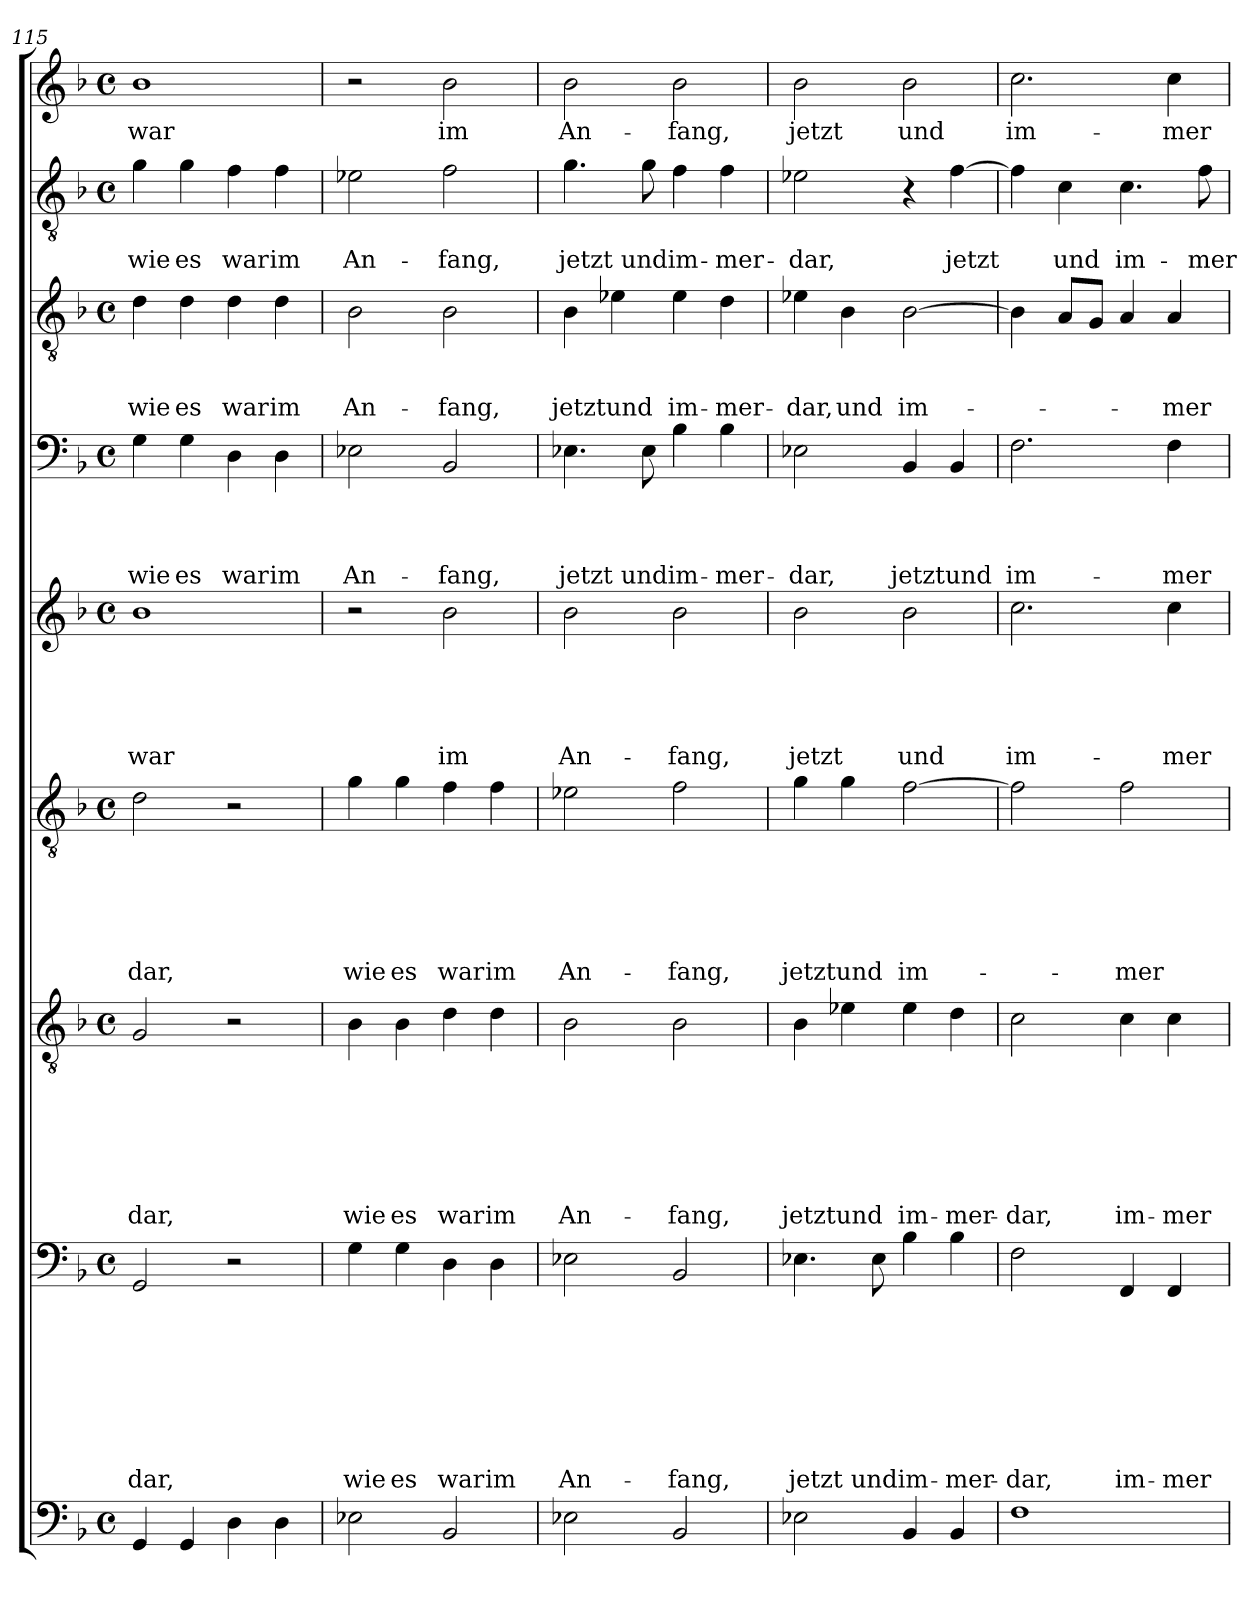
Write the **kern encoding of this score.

**kern	**kern	**text	**text	**text	**text	**text	**text	**text	**text	**kern	**text	**text	**text	**text	**text	**text	**text	**kern	**text	**text	**text	**text	**text	**text	**kern	**text	**text	**text	**text	**text	**kern	**text	**text	**text	**text	**kern	**text	**text	**text	**kern	**text	**text	**kern	**text
*part9	*part8	*part8	*part8	*part8	*part8	*part8	*part8	*part8	*part8	*part7	*part7	*part7	*part7	*part7	*part7	*part7	*part7	*part6	*part6	*part6	*part6	*part6	*part6	*part6	*part5	*part5	*part5	*part5	*part5	*part5	*part4	*part4	*part4	*part4	*part4	*part3	*part3	*part3	*part3	*part2	*part2	*part2	*part1	*part1
*staff9	*staff8	*staff8	*staff8	*staff8	*staff8	*staff8	*staff8	*staff8	*staff8	*staff7	*staff7	*staff7	*staff7	*staff7	*staff7	*staff7	*staff7	*staff6	*staff6	*staff6	*staff6	*staff6	*staff6	*staff6	*staff5	*staff5	*staff5	*staff5	*staff5	*staff5	*staff4	*staff4	*staff4	*staff4	*staff4	*staff3	*staff3	*staff3	*staff3	*staff2	*staff2	*staff2	*staff1	*staff1
*clefF4	*clefF4	*	*	*	*	*	*	*	*	*clefGv2	*	*	*	*	*	*	*	*clefGv2	*	*	*	*	*	*	*clefG2	*	*	*	*	*	*clefF4	*	*	*	*	*clefGv2	*	*	*	*clefGv2	*	*	*clefG2	*
*k[b-]	*k[b-]	*	*	*	*	*	*	*	*	*k[b-]	*	*	*	*	*	*	*	*k[b-]	*	*	*	*	*	*	*k[b-]	*	*	*	*	*	*k[b-]	*	*	*	*	*k[b-]	*	*	*	*k[b-]	*	*	*k[b-]	*
*F:	*F:	*	*	*	*	*	*	*	*	*F:	*	*	*	*	*	*	*	*F:	*	*	*	*	*	*	*F:	*	*	*	*	*	*F:	*	*	*	*	*F:	*	*	*	*F:	*	*	*F:	*
*M4/4	*M4/4	*	*	*	*	*	*	*	*	*M4/4	*	*	*	*	*	*	*	*M4/4	*	*	*	*	*	*	*M4/4	*	*	*	*	*	*M4/4	*	*	*	*	*M4/4	*	*	*	*M4/4	*	*	*M4/4	*
*met(c)	*met(c)	*	*	*	*	*	*	*	*	*met(c)	*	*	*	*	*	*	*	*met(c)	*	*	*	*	*	*	*met(c)	*	*	*	*	*	*met(c)	*	*	*	*	*met(c)	*	*	*	*met(c)	*	*	*met(c)	*
=115	=115	=115	=115	=115	=115	=115	=115	=115	=115	=115	=115	=115	=115	=115	=115	=115	=115	=115	=115	=115	=115	=115	=115	=115	=115	=115	=115	=115	=115	=115	=115	=115	=115	=115	=115	=115	=115	=115	=115	=115	=115	=115	=115	=115
!	!	!	!	!	!	!	!	!	!LO:LY:b	!	!	!	!	!	!	!	!LO:LY:b	!	!	!	!	!	!	!LO:LY:b	!	!	!	!	!	!LO:LY:b	!	!	!	!	!LO:LY:b	!	!	!	!LO:LY:b	!	!	!LO:LY:b	!	!LO:LY:b
4GG/	2GG/	.	.	.	.	.	.	.	-dar,	2G/	.	.	.	.	.	.	-dar,	2d\	.	.	.	.	.	-dar,	1b-	.	.	.	.	war	4G\	.	.	.	wie	4d\	.	.	wie	4g\	.	wie	1b-	war
!	!	!	!	!	!	!	!	!	!	!	!	!	!	!	!	!	!	!	!	!	!	!	!	!	!	!	!	!	!	!	!	!	!	!	!LO:LY:b	!	!	!	!LO:LY:b	!	!	!LO:LY:b	!	!
4GG/	.	.	.	.	.	.	.	.	.	.	.	.	.	.	.	.	.	.	.	.	.	.	.	.	.	.	.	.	.	.	4G\	.	.	.	es	4d\	.	.	es	4g\	.	es	.	.
!	!	!	!	!	!	!	!	!	!	!	!	!	!	!	!	!	!	!	!	!	!	!	!	!	!	!	!	!	!	!	!	!	!	!	!LO:LY:b	!	!	!	!LO:LY:b	!	!	!LO:LY:b	!	!
4D\	2r	.	.	.	.	.	.	.	.	2r	.	.	.	.	.	.	.	2r	.	.	.	.	.	.	.	.	.	.	.	.	4D\	.	.	.	war	4d\	.	.	war	4f\	.	war	.	.
!	!	!	!	!	!	!	!	!	!	!	!	!	!	!	!	!	!	!	!	!	!	!	!	!	!	!	!	!	!	!	!	!	!	!	!LO:LY:b	!	!	!	!LO:LY:b	!	!	!LO:LY:b	!	!
4D\	.	.	.	.	.	.	.	.	.	.	.	.	.	.	.	.	.	.	.	.	.	.	.	.	.	.	.	.	.	.	4D\	.	.	.	im	4d\	.	.	im	4f\	.	im	.	.
=116	=116	=116	=116	=116	=116	=116	=116	=116	=116	=116	=116	=116	=116	=116	=116	=116	=116	=116	=116	=116	=116	=116	=116	=116	=116	=116	=116	=116	=116	=116	=116	=116	=116	=116	=116	=116	=116	=116	=116	=116	=116	=116	=116	=116
!	!	!	!	!	!	!	!	!	!LO:LY:b	!	!	!	!	!	!	!	!LO:LY:b	!	!	!	!	!	!	!LO:LY:b	!	!	!	!	!	!	!	!	!	!	!LO:LY:b	!	!	!	!LO:LY:b	!	!	!LO:LY:b	!	!
2E-X\	4G\	.	.	.	.	.	.	.	wie	4B-\	.	.	.	.	.	.	wie	4g\	.	.	.	.	.	wie	2r	.	.	.	.	.	2E-X\	.	.	.	An-	2B-\	.	.	An-	2e-X\	.	An-	2r	.
!	!	!	!	!	!	!	!	!	!LO:LY:b	!	!	!	!	!	!	!	!LO:LY:b	!	!	!	!	!	!	!LO:LY:b	!	!	!	!	!	!	!	!	!	!	!	!	!	!	!	!	!	!	!	!
.	4G\	.	.	.	.	.	.	.	es	4B-\	.	.	.	.	.	.	es	4g\	.	.	.	.	.	es	.	.	.	.	.	.	.	.	.	.	.	.	.	.	.	.	.	.	.	.
!	!	!	!	!	!	!	!	!	!LO:LY:b	!	!	!	!	!	!	!	!LO:LY:b	!	!	!	!	!	!	!LO:LY:b	!	!	!	!	!	!LO:LY:b	!	!	!	!	!LO:LY:b	!	!	!	!LO:LY:b	!	!	!LO:LY:b	!	!LO:LY:b
2BB-/	4D\	.	.	.	.	.	.	.	war	4d\	.	.	.	.	.	.	war	4f\	.	.	.	.	.	war	2b-\	.	.	.	.	im	2BB-/	.	.	.	-fang,	2B-\	.	.	-fang,	2f\	.	-fang,	2b-\	im
!	!	!	!	!	!	!	!	!	!LO:LY:b	!	!	!	!	!	!	!	!LO:LY:b	!	!	!	!	!	!	!LO:LY:b	!	!	!	!	!	!	!	!	!	!	!	!	!	!	!	!	!	!	!	!
.	4D\	.	.	.	.	.	.	.	im	4d\	.	.	.	.	.	.	im	4f\	.	.	.	.	.	im	.	.	.	.	.	.	.	.	.	.	.	.	.	.	.	.	.	.	.	.
=117	=117	=117	=117	=117	=117	=117	=117	=117	=117	=117	=117	=117	=117	=117	=117	=117	=117	=117	=117	=117	=117	=117	=117	=117	=117	=117	=117	=117	=117	=117	=117	=117	=117	=117	=117	=117	=117	=117	=117	=117	=117	=117	=117	=117
!	!	!	!	!	!	!	!	!	!LO:LY:b	!	!	!	!	!	!	!	!LO:LY:b	!	!	!	!	!	!	!LO:LY:b	!	!	!	!	!	!LO:LY:b	!	!	!	!	!LO:LY:b	!	!	!	!LO:LY:b	!	!	!LO:LY:b	!	!LO:LY:b
2E-X\	2E-X\	.	.	.	.	.	.	.	An-	2B-\	.	.	.	.	.	.	An-	2e-X\	.	.	.	.	.	An-	2b-\	.	.	.	.	An-	4.E-X\	.	.	.	jetzt	4B-\	.	.	jetzt	4.g\	.	jetzt	2b-\	An-
!	!	!	!	!	!	!	!	!	!	!	!	!	!	!	!	!	!	!	!	!	!	!	!	!	!	!	!	!	!	!	!	!	!	!	!	!	!	!	!LO:LY:b	!	!	!	!	!
.	.	.	.	.	.	.	.	.	.	.	.	.	.	.	.	.	.	.	.	.	.	.	.	.	.	.	.	.	.	.	.	.	.	.	.	4e-X\	.	.	und	.	.	.	.	.
!	!	!	!	!	!	!	!	!	!	!	!	!	!	!	!	!	!	!	!	!	!	!	!	!	!	!	!	!	!	!	!	!	!	!	!LO:LY:b	!	!	!	!	!	!	!LO:LY:b	!	!
.	.	.	.	.	.	.	.	.	.	.	.	.	.	.	.	.	.	.	.	.	.	.	.	.	.	.	.	.	.	.	8E-\	.	.	.	und	.	.	.	.	8g\	.	und	.	.
!	!	!	!	!	!	!	!	!	!LO:LY:b	!	!	!	!	!	!	!	!LO:LY:b	!	!	!	!	!	!	!LO:LY:b	!	!	!	!	!	!LO:LY:b	!	!	!	!	!LO:LY:b	!	!	!	!LO:LY:b	!	!	!LO:LY:b	!	!LO:LY:b
2BB-/	2BB-/	.	.	.	.	.	.	.	-fang,	2B-\	.	.	.	.	.	.	-fang,	2f\	.	.	.	.	.	-fang,	2b-\	.	.	.	.	-fang,	4B-\	.	.	.	im-	4e-\	.	.	im-	4f\	.	im-	2b-\	-fang,
!	!	!	!	!	!	!	!	!	!	!	!	!	!	!	!	!	!	!	!	!	!	!	!	!	!	!	!	!	!	!	!	!	!	!	!LO:LY:b	!	!	!	!LO:LY:b	!	!	!LO:LY:b	!	!
.	.	.	.	.	.	.	.	.	.	.	.	.	.	.	.	.	.	.	.	.	.	.	.	.	.	.	.	.	.	.	4B-\	.	.	.	-mer-	4d\	.	.	-mer-	4f\	.	-mer-	.	.
!!LO:LB:g=z
=118	=118	=118	=118	=118	=118	=118	=118	=118	=118	=118	=118	=118	=118	=118	=118	=118	=118	=118	=118	=118	=118	=118	=118	=118	=118	=118	=118	=118	=118	=118	=118	=118	=118	=118	=118	=118	=118	=118	=118	=118	=118	=118	=118	=118
!	!	!	!	!	!	!	!	!	!LO:LY:b	!	!	!	!	!	!	!	!LO:LY:b	!	!	!	!	!	!	!LO:LY:b	!	!	!	!	!	!LO:LY:b	!	!	!	!	!LO:LY:b	!	!	!	!LO:LY:b	!	!	!LO:LY:b	!	!LO:LY:b
2E-X\	4.E-X\	.	.	.	.	.	.	.	jetzt	4B-\	.	.	.	.	.	.	jetzt	4g\	.	.	.	.	.	jetzt	2b-\	.	.	.	.	jetzt	2E-X\	.	.	.	-dar,	4e-X\	.	.	-dar,	2e-X\	.	-dar,	2b-\	jetzt
!	!	!	!	!	!	!	!	!	!	!	!	!	!	!	!	!	!LO:LY:b	!	!	!	!	!	!	!LO:LY:b	!	!	!	!	!	!	!	!	!	!	!	!	!	!	!LO:LY:b	!	!	!	!	!
.	.	.	.	.	.	.	.	.	.	4e-X\	.	.	.	.	.	.	und	4g\	.	.	.	.	.	und	.	.	.	.	.	.	.	.	.	.	.	4B-\	.	.	und	.	.	.	.	.
!	!	!	!	!	!	!	!	!	!LO:LY:b	!	!	!	!	!	!	!	!	!	!	!	!	!	!	!	!	!	!	!	!	!	!	!	!	!	!	!	!	!	!	!	!	!	!	!
.	8E-\	.	.	.	.	.	.	.	und	.	.	.	.	.	.	.	.	.	.	.	.	.	.	.	.	.	.	.	.	.	.	.	.	.	.	.	.	.	.	.	.	.	.	.
!	!	!	!	!	!	!	!	!	!LO:LY:b	!	!	!	!	!	!	!	!LO:LY:b	!	!	!	!	!	!	!LO:LY:b	!	!	!	!	!	!LO:LY:b	!	!	!	!	!LO:LY:b	!	!	!	!LO:LY:b	!	!	!	!	!LO:LY:b
4BB-/	4B-\	.	.	.	.	.	.	.	im-	4e-\	.	.	.	.	.	.	im-	[2f\	.	.	.	.	.	im-	2b-\	.	.	.	.	und	4BB-/	.	.	.	jetzt	[2B-\	.	.	im-	4r	.	.	2b-\	und
!	!	!	!	!	!	!	!	!	!LO:LY:b	!	!	!	!	!	!	!	!LO:LY:b	!	!	!	!	!	!	!	!	!	!	!	!	!	!	!	!	!	!LO:LY:b	!	!	!	!	!	!	!LO:LY:b	!	!
4BB-/	4B-\	.	.	.	.	.	.	.	-mer-	4d\	.	.	.	.	.	.	-mer-	.	.	.	.	.	.	.	.	.	.	.	.	.	4BB-/	.	.	.	und	.	.	.	.	[4f\	.	jetzt	.	.
=119	=119	=119	=119	=119	=119	=119	=119	=119	=119	=119	=119	=119	=119	=119	=119	=119	=119	=119	=119	=119	=119	=119	=119	=119	=119	=119	=119	=119	=119	=119	=119	=119	=119	=119	=119	=119	=119	=119	=119	=119	=119	=119	=119	=119
!	!	!	!	!	!	!	!	!	!LO:LY:b	!	!	!	!	!	!	!	!LO:LY:b	!	!	!	!	!	!	!	!	!	!	!	!	!LO:LY:b	!	!	!	!	!LO:LY:b	!	!	!	!	!	!	!	!	!LO:LY:b
1F	2F\	.	.	.	.	.	.	.	-dar,	2c\	.	.	.	.	.	.	-dar,	2f\]	.	.	.	.	.	.	2.cc\	.	.	.	.	im-	2.F\	.	.	.	im-	4B-\]	.	.	.	4f\]	.	.	2.cc\	im-
!	!	!	!	!	!	!	!	!	!	!	!	!	!	!	!	!	!	!	!	!	!	!	!	!	!	!	!	!	!	!	!	!	!	!	!	!	!	!	!	!	!	!LO:LY:b	!	!
.	.	.	.	.	.	.	.	.	.	.	.	.	.	.	.	.	.	.	.	.	.	.	.	.	.	.	.	.	.	.	.	.	.	.	.	8A/L	.	.	.	4c\	.	und	.	.
.	.	.	.	.	.	.	.	.	.	.	.	.	.	.	.	.	.	.	.	.	.	.	.	.	.	.	.	.	.	.	.	.	.	.	.	8G/J	.	.	.	.	.	.	.	.
!	!	!	!	!	!	!	!	!	!LO:LY:b	!	!	!	!	!	!	!	!LO:LY:b	!	!	!	!	!	!	!LO:LY:b	!	!	!	!	!	!	!	!	!	!	!	!	!	!	!	!	!	!LO:LY:b	!	!
.	4FF/	.	.	.	.	.	.	.	im-	4c\	.	.	.	.	.	.	im-	2f\	.	.	.	.	.	-mer-	.	.	.	.	.	.	.	.	.	.	.	4A/	.	.	.	4.c\	.	im-	.	.
!	!	!	!	!	!	!	!	!	!LO:LY:b	!	!	!	!	!	!	!	!LO:LY:b	!	!	!	!	!	!	!	!	!	!	!	!	!LO:LY:b	!	!	!	!	!LO:LY:b	!	!	!	!LO:LY:b	!	!	!	!	!LO:LY:b
.	4FF/	.	.	.	.	.	.	.	-mer-	4c\	.	.	.	.	.	.	-mer-	.	.	.	.	.	.	.	4cc\	.	.	.	.	-mer-	4F\	.	.	.	-mer-	4A/	.	.	-mer-	.	.	.	4cc\	-mer-
!	!	!	!	!	!	!	!	!	!	!	!	!	!	!	!	!	!	!	!	!	!	!	!	!	!	!	!	!	!	!	!	!	!	!	!	!	!	!	!	!	!	!LO:LY:b	!	!
.	.	.	.	.	.	.	.	.	.	.	.	.	.	.	.	.	.	.	.	.	.	.	.	.	.	.	.	.	.	.	.	.	.	.	.	.	.	.	.	8f\	.	-mer-	.	.
=	=	=	=	=	=	=	=	=	=	=	=	=	=	=	=	=	=	=	=	=	=	=	=	=	=	=	=	=	=	=	=	=	=	=	=	=	=	=	=	=	=	=	=	=
*-	*-	*-	*-	*-	*-	*-	*-	*-	*-	*-	*-	*-	*-	*-	*-	*-	*-	*-	*-	*-	*-	*-	*-	*-	*-	*-	*-	*-	*-	*-	*-	*-	*-	*-	*-	*-	*-	*-	*-	*-	*-	*-	*-	*-
